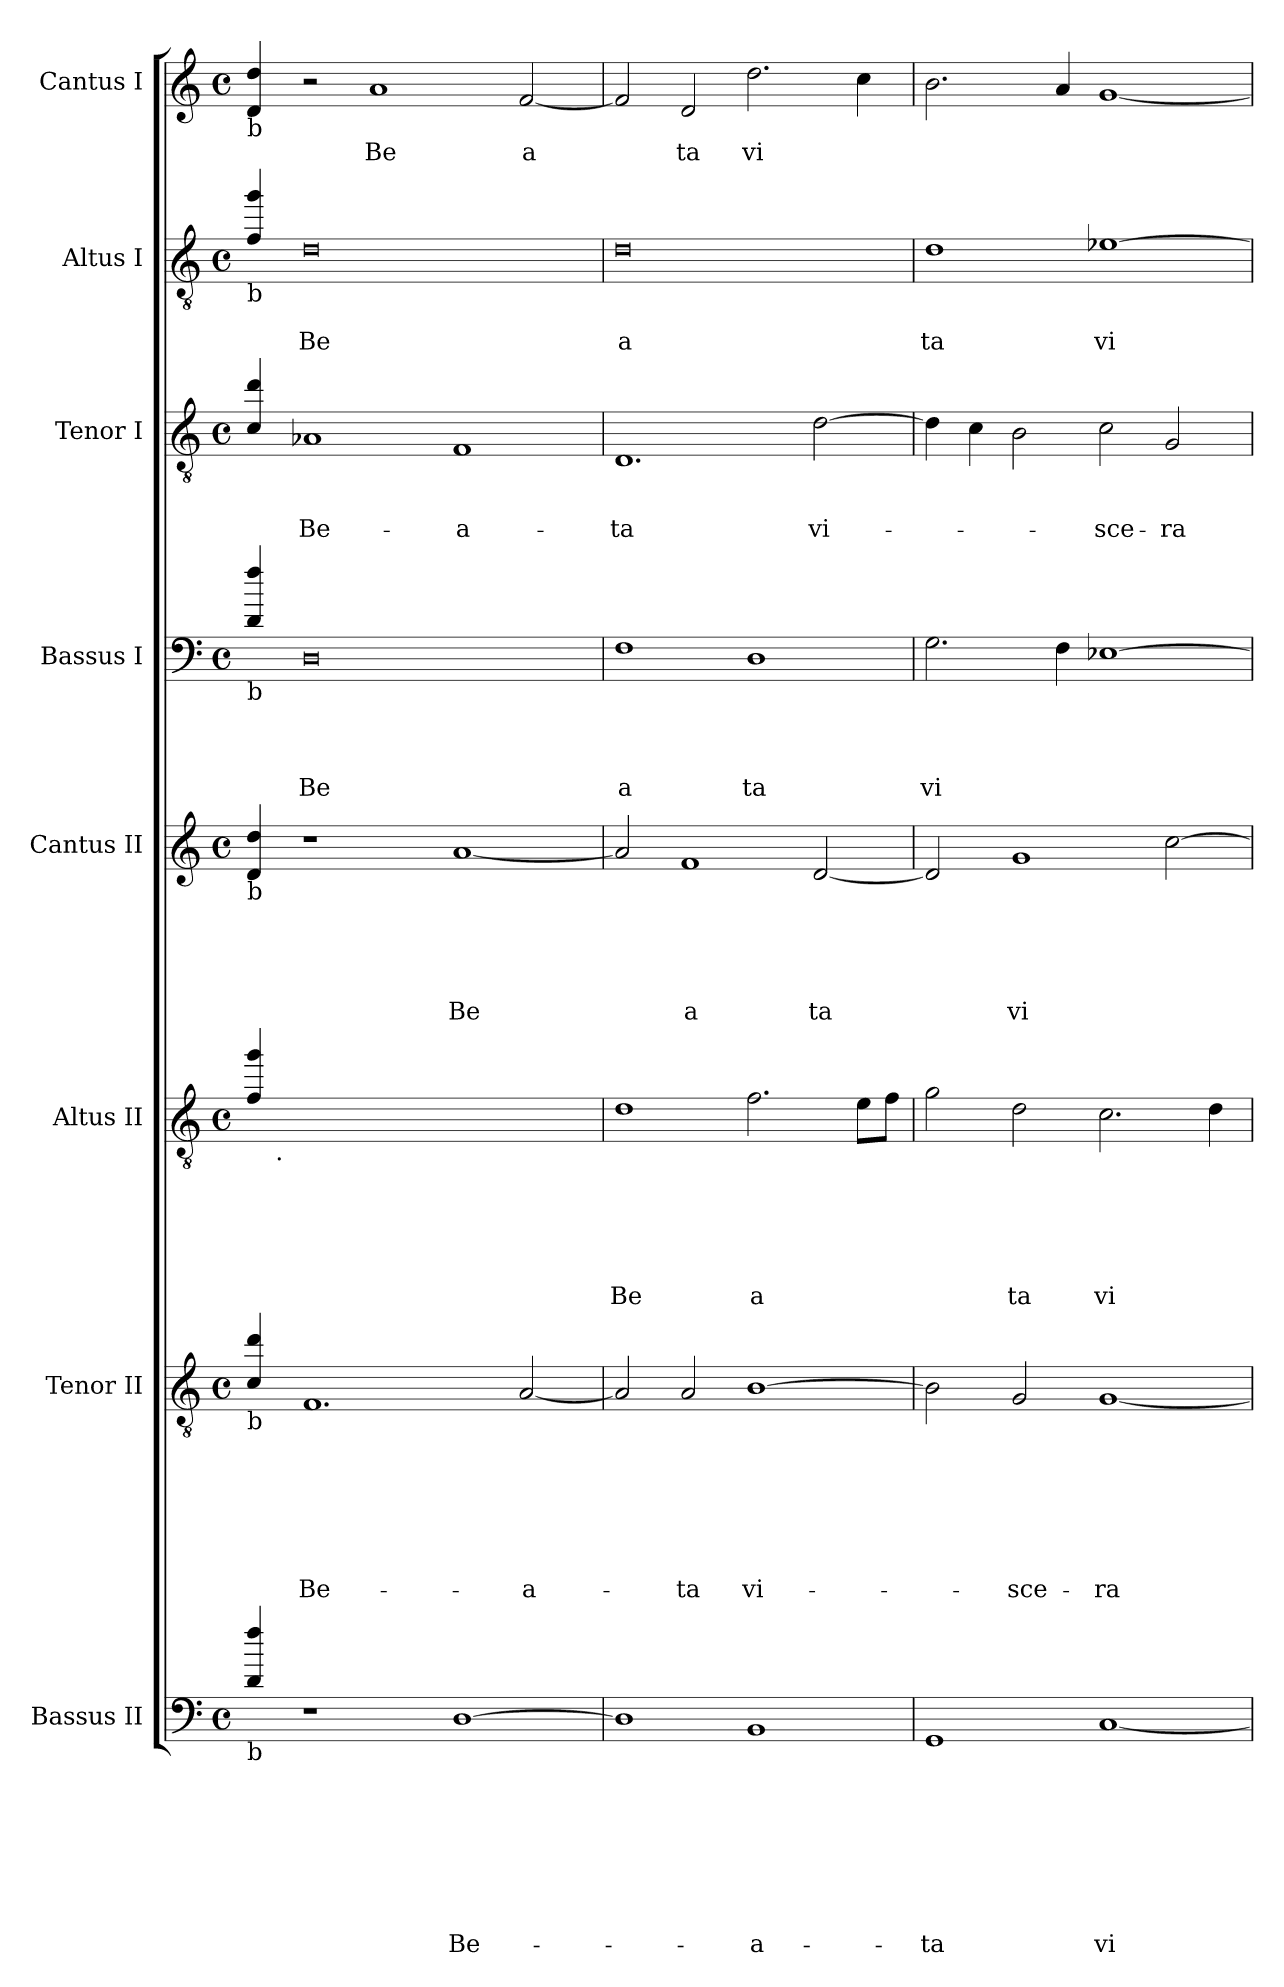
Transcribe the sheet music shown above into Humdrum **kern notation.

**kern	**text	**text	**text	**text	**text	**text	**text	**text	**kern	**text	**text	**text	**text	**text	**text	**text	**kern	**text	**text	**text	**text	**text	**text	**kern	**text	**text	**text	**text	**text	**kern	**text	**text	**text	**text	**kern	**text	**text	**text	**kern	**text	**text	**kern	**text
*part8	*part8	*part8	*part8	*part8	*part8	*part8	*part8	*part8	*part7	*part7	*part7	*part7	*part7	*part7	*part7	*part7	*part6	*part6	*part6	*part6	*part6	*part6	*part6	*part5	*part5	*part5	*part5	*part5	*part5	*part4	*part4	*part4	*part4	*part4	*part3	*part3	*part3	*part3	*part2	*part2	*part2	*part1	*part1
*staff8	*staff8	*staff8	*staff8	*staff8	*staff8	*staff8	*staff8	*staff8	*staff7	*staff7	*staff7	*staff7	*staff7	*staff7	*staff7	*staff7	*staff6	*staff6	*staff6	*staff6	*staff6	*staff6	*staff6	*staff5	*staff5	*staff5	*staff5	*staff5	*staff5	*staff4	*staff4	*staff4	*staff4	*staff4	*staff3	*staff3	*staff3	*staff3	*staff2	*staff2	*staff2	*staff1	*staff1
*I"Bassus II	*	*	*	*	*	*	*	*	*I"Tenor II	*	*	*	*	*	*	*	*I"Altus II	*	*	*	*	*	*	*I"Cantus II	*	*	*	*	*	*I"Bassus I	*	*	*	*	*I"Tenor I	*	*	*	*I"Altus I	*	*	*I"Cantus I	*
*clefF4	*	*	*	*	*	*	*	*	*clefGv2	*	*	*	*	*	*	*	*clefGv2	*	*	*	*	*	*	*clefG2	*	*	*	*	*	*clefF4	*	*	*	*	*clefGv2	*	*	*	*clefGv2	*	*	*clefG2	*
*k[]	*	*	*	*	*	*	*	*	*k[]	*	*	*	*	*	*	*	*k[]	*	*	*	*	*	*	*k[]	*	*	*	*	*	*k[]	*	*	*	*	*k[]	*	*	*	*k[]	*	*	*k[]	*
*C:	*	*	*	*	*	*	*	*	*C:	*	*	*	*	*	*	*	*C:	*	*	*	*	*	*	*C:	*	*	*	*	*	*C:	*	*	*	*	*C:	*	*	*	*C:	*	*	*C:	*
*M4/4	*	*	*	*	*	*	*	*	*M4/4	*	*	*	*	*	*	*	*M4/4	*	*	*	*	*	*	*M4/4	*	*	*	*	*	*M4/4	*	*	*	*	*M4/4	*	*	*	*M4/4	*	*	*M4/4	*
*met(c)	*	*	*	*	*	*	*	*	*met(c)	*	*	*	*	*	*	*	*met(c)	*	*	*	*	*	*	*met(c)	*	*	*	*	*	*met(c)	*	*	*	*	*met(c)	*	*	*	*met(c)	*	*	*met(c)	*
=1	=1	=1	=1	=1	=1	=1	=1	=1	=1	=1	=1	=1	=1	=1	=1	=1	=1	=1	=1	=1	=1	=1	=1	=1	=1	=1	=1	=1	=1	=1	=1	=1	=1	=1	=1	=1	=1	=1	=1	=1	=1	=1	=1
!	!	!	!	!	!	!	!	!	!	!	!	!	!	!	!	!	!	!	!	!	!	!	!	!	!	!	!	!	!	!	!	!	!	!	!	!	!	!	!	!	!	!LO:TX:b:t=b	!
!	!	!	!	!	!	!	!	!	!	!	!	!	!	!	!	!	!	!	!	!	!	!	!	!	!	!	!	!	!	!	!	!	!	!	!	!	!	!	!LO:TX:b:t=b	!	!	!	!
!	!	!	!	!	!	!	!	!	!	!	!	!	!	!	!	!	!	!	!	!	!	!	!	!	!	!	!	!	!	!LO:TX:b:t=b	!	!	!	!	!	!	!	!	!	!	!	!	!
!	!	!	!	!	!	!	!	!	!	!	!	!	!	!	!	!	!	!	!	!	!	!	!	!LO:TX:b:t=b	!	!	!	!	!	!	!	!	!	!	!	!	!	!	!	!	!	!	!
!	!	!	!	!	!	!	!	!	!	!	!	!	!	!	!	!	!LO:TX:b:t=b	!	!	!	!	!	!	!	!	!	!	!	!	!	!	!	!	!	!	!	!	!	!	!	!	!	!
!	!	!	!	!	!	!	!	!	!LO:TX:b:t=b	!	!	!	!	!	!	!	!	!	!	!	!	!	!	!	!	!	!	!	!	!	!	!	!	!	!	!	!	!	!	!	!	!	!
!LO:TX:b:t=b	!	!	!	!	!	!	!	!	!	!	!	!	!	!	!	!	!	!	!	!	!	!	!	!	!	!	!	!	!	!	!	!	!	!	!	!	!	!	!	!	!	!	!
*	*	*	*	*	*	*	*	*	*	*	*	*	*	*	*	*	*^	*	*	*	*	*	*	*	*	*	*	*	*	*	*	*	*	*	*	*	*	*	*	*	*	*	*
4d/ 4ff/	.	.	.	.	.	.	.	.	4c/ 4dd/	.	.	.	.	.	.	.	4f/ 4gg/	8ryy	.	.	.	.	.	.	4d/ 4dd/	.	.	.	.	.	4d/ 4ff/	.	.	.	.	4c/ 4dd/	.	.	.	4f/ 4gg/	.	.	4d/ 4dd/	.
!	!	!	!	!	!	!	!	!	!	!	!	!	!	!	!	!	!	!LO:TX:b:t=.	!	!	!	!	!	!	!	!	!	!	!	!	!	!	!	!	!	!	!	!	!	!	!	!	!	!
.	.	.	.	.	.	.	.	.	.	.	.	.	.	.	.	.	.	1ryy	.	.	.	.	.	.	.	.	.	.	.	.	.	.	.	.	.	.	.	.	.	.	.	.	.	.
!	!	!	!	!	!	!	!	!	!	!	!	!	!	!	!	!LO:LY:b	!	!	!	!	!	!	!	!	!	!	!	!	!	!	!	!	!	!	!LO:LY:b	!	!	!	!LO:LY:b	!	!	!LO:LY:b	!	!
1r	.	.	.	.	.	.	.	.	1.F	.	.	.	.	.	.	Be-	0ryy	.	.	.	.	.	.	.	1r	.	.	.	.	.	0D	.	.	.	Be	1A-X	.	.	Be-	0d	.	Be	2r	.
!	!	!	!	!	!	!	!	!	!	!	!	!	!	!	!	!	!	!	!	!	!	!	!	!	!	!	!	!	!	!	!	!	!	!	!	!	!	!	!	!	!	!	!	!LO:LY:b
.	.	.	.	.	.	.	.	.	.	.	.	.	.	.	.	.	.	.	.	.	.	.	.	.	.	.	.	.	.	.	.	.	.	.	.	.	.	.	.	.	.	.	1a	Be
.	.	.	.	.	.	.	.	.	.	.	.	.	.	.	.	.	.	1ryy	.	.	.	.	.	.	.	.	.	.	.	.	.	.	.	.	.	.	.	.	.	.	.	.	.	.
!	!	!	!	!	!	!	!	!LO:LY:b	!	!	!	!	!	!	!	!	!	!	!	!	!	!	!	!	!	!	!	!	!	!LO:LY:b	!	!	!	!	!	!	!	!	!LO:LY:b	!	!	!	!	!
[>1D	.	.	.	.	.	.	.	Be-	.	.	.	.	.	.	.	.	.	.	.	.	.	.	.	.	[<1a	.	.	.	.	Be	.	.	.	.	.	1F	.	.	-a-	.	.	.	.	.
!	!	!	!	!	!	!	!	!	!	!	!	!	!	!	!	!LO:LY:b	!	!	!	!	!	!	!	!	!	!	!	!	!	!	!	!	!	!	!	!	!	!	!	!	!	!	!	!LO:LY:b
.	.	.	.	.	.	.	.	.	[<2A/	.	.	.	.	.	.	-a-	.	.	.	.	.	.	.	.	.	.	.	.	.	.	.	.	.	.	.	.	.	.	.	.	.	.	[<2f/	a
.	.	.	.	.	.	.	.	.	.	.	.	.	.	.	.	.	.	8ryy	.	.	.	.	.	.	.	.	.	.	.	.	.	.	.	.	.	.	.	.	.	.	.	.	.	.
=2	=2	=2	=2	=2	=2	=2	=2	=2	=2	=2	=2	=2	=2	=2	=2	=2	=2	=2	=2	=2	=2	=2	=2	=2	=2	=2	=2	=2	=2	=2	=2	=2	=2	=2	=2	=2	=2	=2	=2	=2	=2	=2	=2	=2
!	!	!	!	!	!	!	!	!	!	!	!	!	!	!	!	!	!	!	!	!	!	!	!	!LO:LY:b	!	!	!	!	!	!	!	!	!	!	!LO:LY:b	!	!	!	!LO:LY:b	!	!	!LO:LY:b	!	!
*	*	*	*	*	*	*	*	*	*	*	*	*	*	*	*	*	*v	*v	*	*	*	*	*	*	*	*	*	*	*	*	*	*	*	*	*	*	*	*	*	*	*	*	*	*
1D]	.	.	.	.	.	.	.	.	2A/]	.	.	.	.	.	.	.	1d	.	.	.	.	.	Be	2a/]	.	.	.	.	.	1F	.	.	.	a	1.D	.	.	-ta	0d	.	a	2f/]	.
!	!	!	!	!	!	!	!	!	!	!	!	!	!	!	!	!LO:LY:b	!	!	!	!	!	!	!	!	!	!	!	!	!LO:LY:b	!	!	!	!	!	!	!	!	!	!	!	!	!	!LO:LY:b
.	.	.	.	.	.	.	.	.	2A/	.	.	.	.	.	.	-ta	.	.	.	.	.	.	.	1f	.	.	.	.	a	.	.	.	.	.	.	.	.	.	.	.	.	2d/	ta
!	!	!	!	!	!	!	!	!LO:LY:b	!	!	!	!	!	!	!	!LO:LY:b	!	!	!	!	!	!	!LO:LY:b	!	!	!	!	!	!	!	!	!	!	!LO:LY:b	!	!	!	!	!	!	!	!	!LO:LY:b
1BB	.	.	.	.	.	.	.	-a-	[>1B	.	.	.	.	.	.	vi-	2.f\	.	.	.	.	.	a	.	.	.	.	.	.	1D	.	.	.	ta	.	.	.	.	.	.	.	2.dd\	vi
!	!	!	!	!	!	!	!	!	!	!	!	!	!	!	!	!	!	!	!	!	!	!	!	!	!	!	!	!	!LO:LY:b	!	!	!	!	!	!	!	!	!LO:LY:b	!	!	!	!	!
.	.	.	.	.	.	.	.	.	.	.	.	.	.	.	.	.	.	.	.	.	.	.	.	[<2d/	.	.	.	.	ta	.	.	.	.	.	[>2d\	.	.	vi-	.	.	.	.	.
.	.	.	.	.	.	.	.	.	.	.	.	.	.	.	.	.	8e\L	.	.	.	.	.	.	.	.	.	.	.	.	.	.	.	.	.	.	.	.	.	.	.	.	4cc\	.
.	.	.	.	.	.	.	.	.	.	.	.	.	.	.	.	.	8f\J	.	.	.	.	.	.	.	.	.	.	.	.	.	.	.	.	.	.	.	.	.	.	.	.	.	.
=3	=3	=3	=3	=3	=3	=3	=3	=3	=3	=3	=3	=3	=3	=3	=3	=3	=3	=3	=3	=3	=3	=3	=3	=3	=3	=3	=3	=3	=3	=3	=3	=3	=3	=3	=3	=3	=3	=3	=3	=3	=3	=3	=3
!	!	!	!	!	!	!	!	!LO:LY:b	!	!	!	!	!	!	!	!	!	!	!	!	!	!	!	!	!	!	!	!	!	!	!	!	!	!LO:LY:b	!	!	!	!	!	!	!LO:LY:b	!	!
1GG	.	.	.	.	.	.	.	-ta	2B\]	.	.	.	.	.	.	.	2g\	.	.	.	.	.	.	2d/]	.	.	.	.	.	2.G\	.	.	.	vi	4d\]	.	.	.	1d	.	ta	2.b\	.
.	.	.	.	.	.	.	.	.	.	.	.	.	.	.	.	.	.	.	.	.	.	.	.	.	.	.	.	.	.	.	.	.	.	.	4c\	.	.	.	.	.	.	.	.
!	!	!	!	!	!	!	!	!	!	!	!	!	!	!	!	!LO:LY:b	!	!	!	!	!	!	!LO:LY:b	!	!	!	!	!	!LO:LY:b	!	!	!	!	!	!	!	!	!	!	!	!	!	!
.	.	.	.	.	.	.	.	.	2G/	.	.	.	.	.	.	-sce-	2d\	.	.	.	.	.	ta	1g	.	.	.	.	vi	.	.	.	.	.	2B\	.	.	.	.	.	.	.	.
.	.	.	.	.	.	.	.	.	.	.	.	.	.	.	.	.	.	.	.	.	.	.	.	.	.	.	.	.	.	4F\	.	.	.	.	.	.	.	.	.	.	.	4a/	.
!	!	!	!	!	!	!	!	!LO:LY:b	!	!	!	!	!	!	!	!LO:LY:b	!	!	!	!	!	!	!LO:LY:b	!	!	!	!	!	!	!	!	!	!	!	!	!	!	!LO:LY:b	!	!	!LO:LY:b	!	!
[<1C	.	.	.	.	.	.	.	vi-	[<1G	.	.	.	.	.	.	-ra	2.c\	.	.	.	.	.	vi	.	.	.	.	.	.	[>1E-X	.	.	.	.	2c\	.	.	-sce-	[>1e-X	.	vi	[<1g	.
!	!	!	!	!	!	!	!	!	!	!	!	!	!	!	!	!	!	!	!	!	!	!	!	!	!	!	!	!	!	!	!	!	!	!	!	!	!	!LO:LY:b	!	!	!	!	!
.	.	.	.	.	.	.	.	.	.	.	.	.	.	.	.	.	.	.	.	.	.	.	.	[>2cc\	.	.	.	.	.	.	.	.	.	.	2G/	.	.	-ra	.	.	.	.	.
.	.	.	.	.	.	.	.	.	.	.	.	.	.	.	.	.	4d\	.	.	.	.	.	.	.	.	.	.	.	.	.	.	.	.	.	.	.	.	.	.	.	.	.	.
=	=	=	=	=	=	=	=	=	=	=	=	=	=	=	=	=	=	=	=	=	=	=	=	=	=	=	=	=	=	=	=	=	=	=	=	=	=	=	=	=	=	=	=
*-	*-	*-	*-	*-	*-	*-	*-	*-	*-	*-	*-	*-	*-	*-	*-	*-	*-	*-	*-	*-	*-	*-	*-	*-	*-	*-	*-	*-	*-	*-	*-	*-	*-	*-	*-	*-	*-	*-	*-	*-	*-	*-	*-
